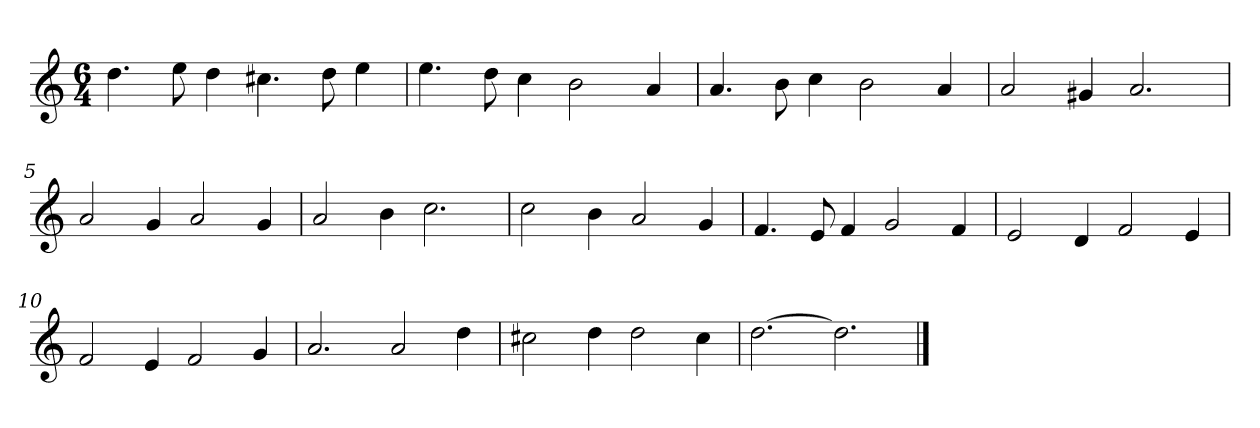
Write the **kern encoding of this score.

**kern
*part1
*staff1
*k[]
*M6/4
*MM120
=1
4.dd
8ee
4dd
4.cc#X
8dd
4ee
=2
4.ee
8dd
4cc
2b
4a
=3
4.a
8b
4cc
2b
4a
=4
2a
4g#X
2.a
=5
2a
4g
2a
4g
=6
2a
4b
2.cc
=7
2cc
4b
2a
4g
=8
4.f
8e
4f
2g
4f
=9
2e
4d
2f
4e
=10
2f
4e
2f
4g
=11
2.a
2a
4dd
=12
2cc#X
4dd
2dd
4cc#
=13
[2.dd
2.dd]
==
*-
